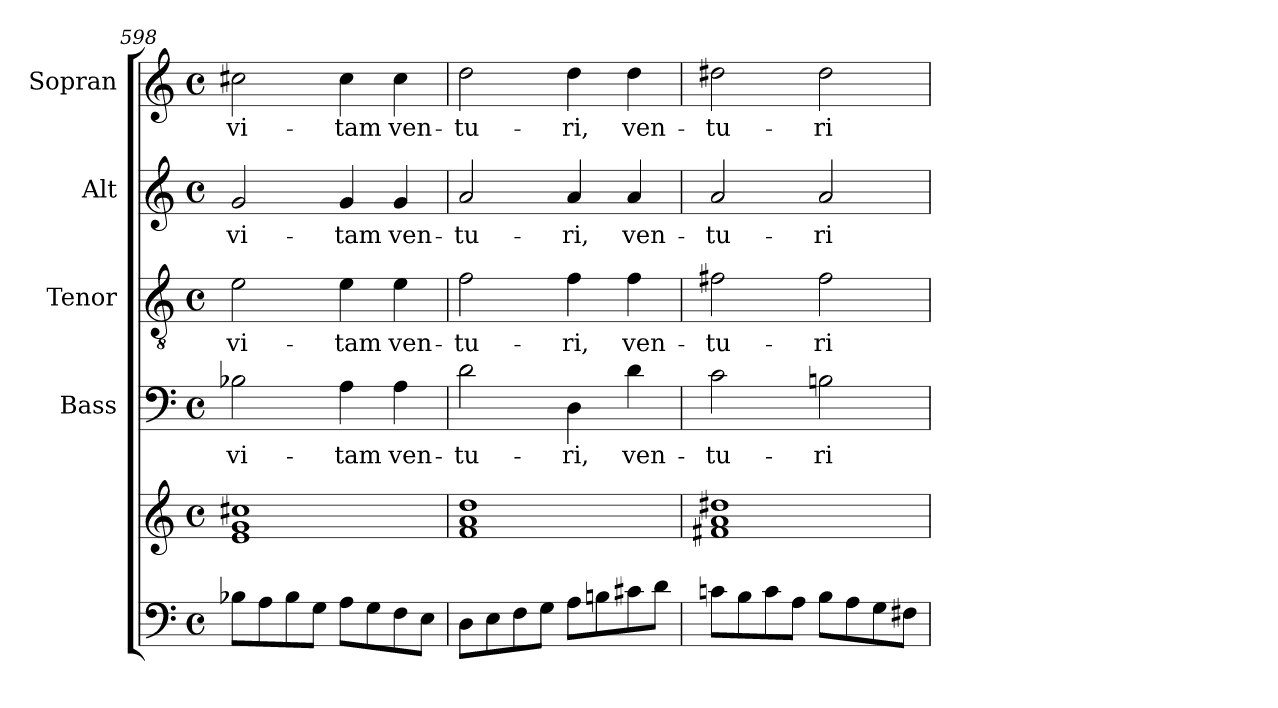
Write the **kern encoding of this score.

**kern	**kern	**kern	**text	**kern	**text	**kern	**text	**kern	**text
*part5	*part5	*part4	*part4	*part3	*part3	*part2	*part2	*part1	*part1
*staff6	*staff5	*staff4	*staff4	*staff3	*staff3	*staff2	*staff2	*staff1	*staff1
*	*	*I"Bass	*	*I"Tenor	*	*I"Alt	*	*I"Sopran	*
*	*	*I'B.	*	*I'T.	*	*I'A.	*	*I'S.	*
*clefF4	*clefG2	*clefF4	*	*clefGv2	*	*clefG2	*	*clefG2	*
*k[]	*k[]	*k[]	*	*k[]	*	*k[]	*	*k[]	*
*C:	*C:	*C:	*	*C:	*	*C:	*	*C:	*
*M4/4	*M4/4	*M4/4	*	*M4/4	*	*M4/4	*	*M4/4	*
*met(c)	*met(c)	*met(c)	*	*met(c)	*	*met(c)	*	*met(c)	*
=598	=598	=598	=598	=598	=598	=598	=598	=598	=598
!	!	!	!LO:LY:b	!	!LO:LY:b	!	!LO:LY:b	!	!LO:LY:b
8B-X\L	1e 1g 1cc#X	2B-X\	vi-	2e\	vi-	2g/	vi-	2cc#X\	vi-
8A\	.	.	.	.	.	.	.	.	.
8B-\	.	.	.	.	.	.	.	.	.
8G\J	.	.	.	.	.	.	.	.	.
!	!	!	!LO:LY:b	!	!LO:LY:b	!	!LO:LY:b	!	!LO:LY:b
8A\L	.	4A\	-tam	4e\	-tam	4g/	-tam	4cc#\	-tam
8G\	.	.	.	.	.	.	.	.	.
!	!	!	!LO:LY:b	!	!LO:LY:b	!	!LO:LY:b	!	!LO:LY:b
8F\	.	4A\	ven-	4e\	ven-	4g/	ven-	4cc#\	ven-
8E\J	.	.	.	.	.	.	.	.	.
=599	=599	=599	=599	=599	=599	=599	=599	=599	=599
!	!	!	!LO:LY:b	!	!LO:LY:b	!	!LO:LY:b	!	!LO:LY:b
8D\L	1f 1a 1dd	2d\	-tu-	2f\	-tu-	2a/	-tu-	2dd\	-tu-
8E\	.	.	.	.	.	.	.	.	.
8F\	.	.	.	.	.	.	.	.	.
8G\J	.	.	.	.	.	.	.	.	.
!	!	!	!LO:LY:b	!	!LO:LY:b	!	!LO:LY:b	!	!LO:LY:b
8A\L	.	4D\	-ri,	4f\	-ri,	4a/	-ri,	4dd\	-ri,
8Bn\	.	.	.	.	.	.	.	.	.
!	!	!	!LO:LY:b	!	!LO:LY:b	!	!LO:LY:b	!	!LO:LY:b
8c#X\	.	4d\	ven-	4f\	ven-	4a/	ven-	4dd\	ven-
8d\J	.	.	.	.	.	.	.	.	.
!!LO:PB:g=z
=600	=600	=600	=600	=600	=600	=600	=600	=600	=600
!	!	!	!LO:LY:b	!	!LO:LY:b	!	!LO:LY:b	!	!LO:LY:b
8cn\L	1f#X 1a 1dd#X	2c\	-tu-	2f#X\	-tu-	2a/	-tu-	2dd#X\	-tu-
8B\	.	.	.	.	.	.	.	.	.
8c\	.	.	.	.	.	.	.	.	.
8A\J	.	.	.	.	.	.	.	.	.
!	!	!	!LO:LY:b	!	!LO:LY:b	!	!LO:LY:b	!	!LO:LY:b
8B\L	.	2Bn\	-ri	2f#\	-ri	2a/	-ri	2dd#\	-ri
8A\	.	.	.	.	.	.	.	.	.
8G\	.	.	.	.	.	.	.	.	.
8F#X\J	.	.	.	.	.	.	.	.	.
=	=	=	=	=	=	=	=	=	=
*-	*-	*-	*-	*-	*-	*-	*-	*-	*-
